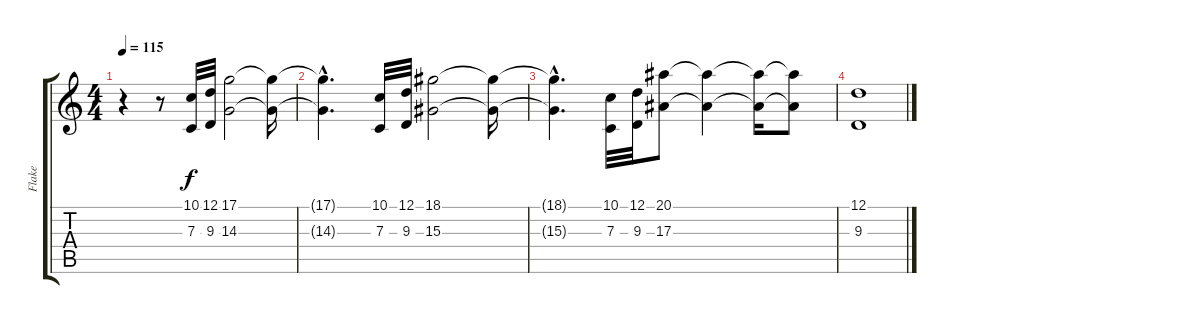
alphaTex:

\track ("Flake" "Flake") {instrument synthstrings2}
\staff {score tabs}
\tuning (D4 A3 F3 C3 G2 C2) {hide}
\ts (4 4)
\tempo 115
\clef g2
\ks c
r.4{dy f} r.8 (10.1 7.3).32 (12.1 9.3).32 (17.1 14.3).2 (17.1{t} 14.3{t}).16 |
(17.1{hac t} 14.3{hac t}).4{d} (10.1 7.3).32 (12.1 9.3).32 (18.1 15.3).2 (18.1{t} 15.3{t}).16 |
(18.1{hac t} 15.3{hac t}).4{d} (10.1 7.3).32 (12.1 9.3).32 (20.1 17.3).8 (20.1{t} 17.3{t}).4 (20.1{t} 17.3{t}).16 (20.1{t} 17.3{t}).8 |
(12.1 9.3).1{volume 0}
